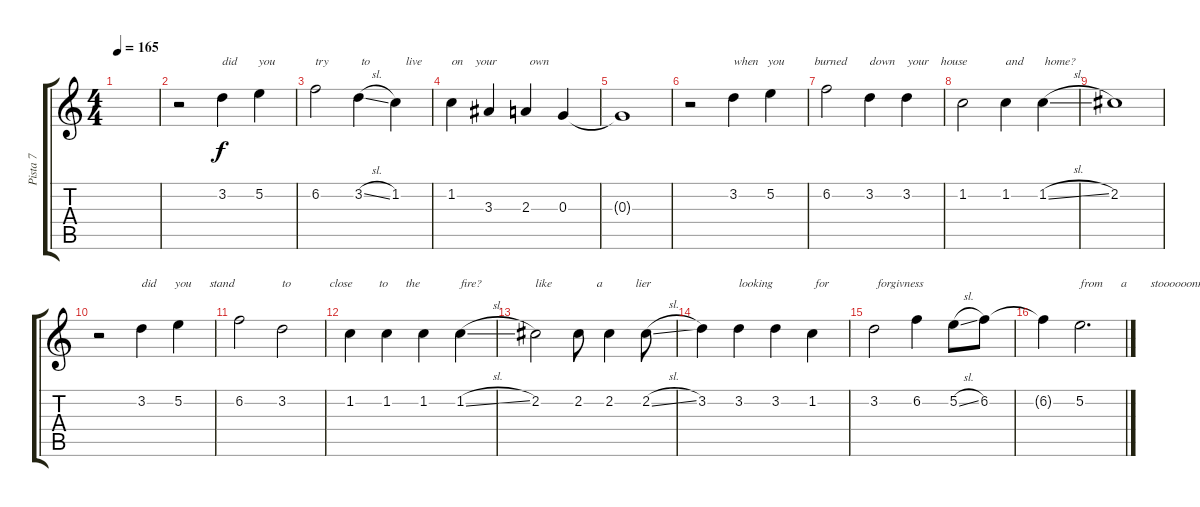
\track ("Pista 7" "Pista 7") {instrument overdrivenguitar}
\staff {score tabs}
\tuning (E4 B3 G3 D3 A2 E2) {hide}
\ts (4 4)
\tempo 165
\clef g2
\ks c
|
r.2 3.2.4{txt "did       you"} 5.2.4 |
6.2.2{txt "try           to            live"} 3.2{sl}.4 1.2.4 |
1.2.4{txt "on    your           own"} 3.3.4 2.3.4 0.3.4 |
0.3{t}.1 |
r.2 3.2.4{txt "when   you          burned"} 5.2.4 |
6.2.2 3.2.4{txt "down    your    house"} 3.2.4 |
1.2.2 1.2.4{txt "and       home?"} 1.2{sl}.4 |
2.2.1 |
r.2 3.2.4{txt "did      you      stand"} 5.2.4 |
6.2.2 3.2.2{txt "to             close         to      the"} |
1.2.4 1.2.4 1.2.4 1.2{sl}.4{txt "fire?"} |
2.2.2{txt "like               a           lier        "} 2.2.8 2.2.4 2.2{sl}.8 |
3.2.4 3.2.4{txt "looking              for                forgivness"} 3.2.4 1.2.4 |
3.2.2 6.2.4 5.2{sl}.8 6.2.8 |
6.2{t}.4 5.2.2{d txt "from      a        stoooooonnnnnnnne"}
